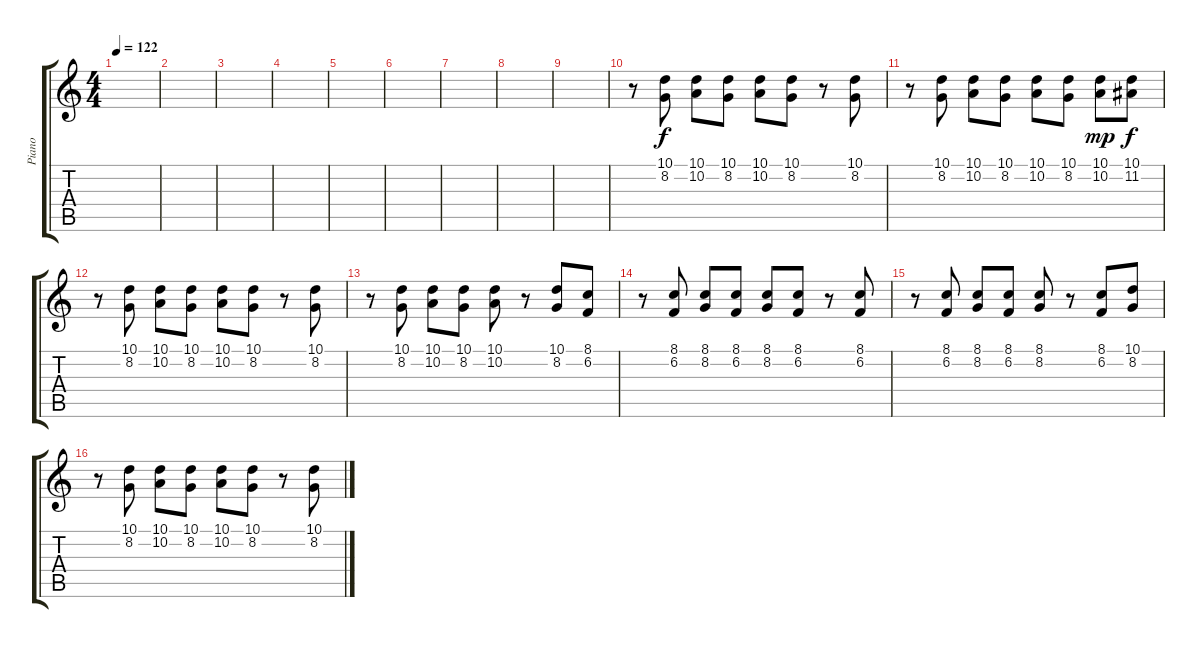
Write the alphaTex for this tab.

\track ("Piano" "Piano") {instrument brightacousticpiano}
\staff {score tabs}
\tuning (E4 B3 G3 D3 A2 E2) {hide}
\ts (4 4)
\tempo 122
\clef g2
\ks c
|
|
|
|
|
|
|
|
|
r.8 (10.1 8.2).8 (10.1 10.2).8 (10.1 8.2).8 (10.1 10.2).8 (10.1 8.2).8 r.8 (10.1 8.2).8 |
r.8 (10.1 8.2).8 (10.1 10.2).8 (10.1 8.2).8 (10.1 10.2).8 (10.1 8.2).8 (10.1 10.2).8{dy mp} (10.1 11.2).8{dy f} |
r.8 (10.1 8.2).8 (10.1 10.2).8 (10.1 8.2).8 (10.1 10.2).8 (10.1 8.2).8 r.8 (10.1 8.2).8 |
r.8 (10.1 8.2).8 (10.1 10.2).8 (10.1 8.2).8 (10.1 10.2).8 r.8 (10.1 8.2).8 (8.1 6.2).8 |
r.8 (8.1 6.2).8 (8.1 8.2).8 (8.1 6.2).8 (8.1 8.2).8 (8.1 6.2).8 r.8 (8.1 6.2).8 |
r.8 (8.1 6.2).8 (8.1 8.2).8 (8.1 6.2).8 (8.1 8.2).8 r.8 (8.1 6.2).8 (10.1 8.2).8 |
r.8 (10.1 8.2).8 (10.1 10.2).8 (10.1 8.2).8 (10.1 10.2).8 (10.1 8.2).8 r.8 (10.1 8.2).8
